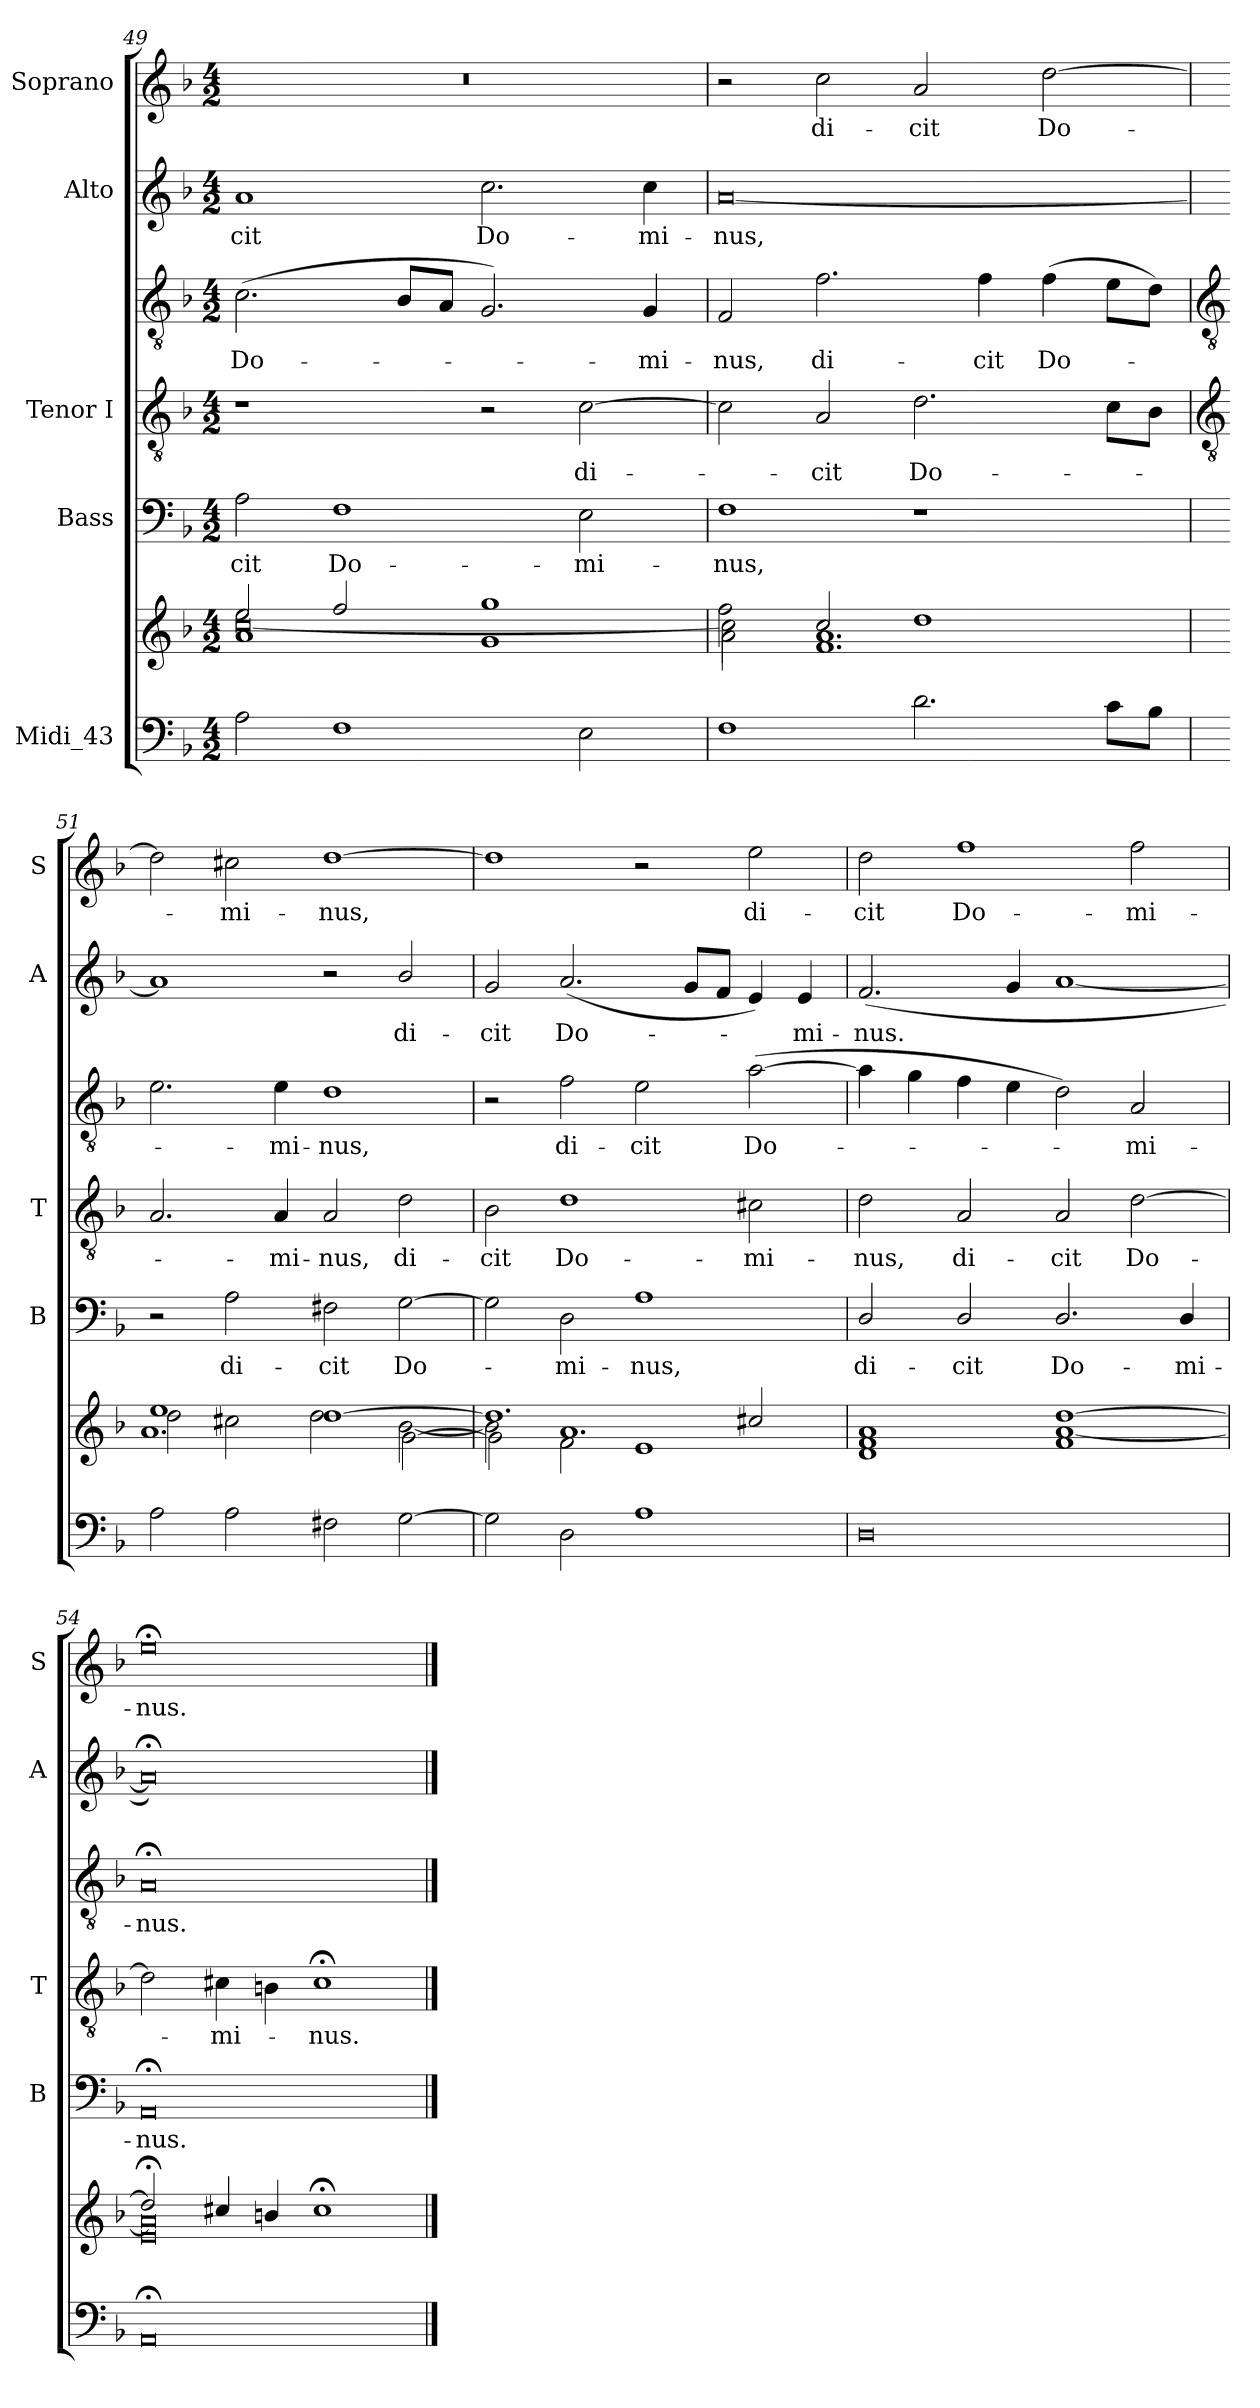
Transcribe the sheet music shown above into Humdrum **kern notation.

**kern	**kern	**kern	**text	**kern	**text	**kern	**text	**kern	**text	**kern	**text
*part5	*part5	*part4	*part4	*part3	*part3	*part3	*part3	*part2	*part2	*part1	*part1
*staff7	*staff6	*staff5	*staff5	*staff4	*staff4	*staff3	*staff3	*staff2	*staff2	*staff1	*staff1
*I"Midi_43	*	*I"Bass	*	*I"Tenor I	*	*	*	*I"Alto	*	*I"Soprano	*
*	*	*I'B	*	*I'T	*	*	*	*I'A	*	*I'S	*
*clefF4	*clefG2	*clefF4	*	*clefGv2	*	*clefGv2	*	*clefG2	*	*clefG2	*
*k[b-]	*k[b-]	*k[b-]	*	*k[b-]	*	*k[b-]	*	*k[b-]	*	*k[b-]	*
*F:	*F:	*F:	*	*F:	*	*F:	*	*F:	*	*F:	*
*M4/2	*M4/2	*M4/2	*	*M4/2	*	*M4/2	*	*M4/2	*	*M4/2	*
=49	=49	=49	=49	=49	=49	=49	=49	=49	=49	=49	=49
*	*^	*	*	*	*	*	*	*	*	*	*
*	*	*^	*	*	*	*	*	*	*	*	*	*
!	!	!	!	!	!LO:LY:b	!	!	!	!LO:LY:b	!	!LO:LY:b	!	!
2A	2ee/	[0cc\	1a\	2A	-cit	1r	.	(<2.c	Do-	1a	-cit	0r	.
!	!	!	!	!	!LO:LY:b	!	!	!	!	!	!	!	!
1F	2ff/	.	.	1F	Do-	.	.	.	.	.	.	.	.
.	.	.	.	.	.	.	.	8B-L	.	.	.	.	.
.	.	.	.	.	.	.	.	8AJ	.	.	.	.	.
!	!	!	!	!	!	!	!	!	!	!	!LO:LY:b	!	!
.	1gg/	.	1g\	.	.	2r	.	2.G)	.	2.cc	Do-	.	.
!	!	!	!	!	!LO:LY:b	!	!LO:LY:b	!	!	!	!	!	!
2E	.	.	.	2E	-mi-	[2c	-di-	.	.	.	.	.	.
!	!	!	!	!	!	!	!	!	!LO:LY:b	!	!LO:LY:b	!	!
.	.	.	.	.	.	.	.	4G	mi-	4cc	-mi-	.	.
=50	=50	=50	=50	=50	=50	=50	=50	=50	=50	=50	=50	=50	=50
!	!	!	!	!	!LO:LY:b	!	!	!	!LO:LY:b	!	!LO:LY:b	!	!
1F	2ff\	2cc\]	2a\	1F	-nus,	2c]	.	2F	nus,	[0a	-nus,	2r	.
!	!	!	!	!	!	!	!LO:LY:b	!	!LO:LY:b	!	!	!	!LO:LY:b
.	2cc/	1.a\	1.f\	.	.	2A	cit	2.f	di-	.	.	2cc	di-
!	!	!	!	!	!	!	!LO:LY:b	!	!	!	!	!	!LO:LY:b
2.d	1dd/	.	.	1r	.	2.d	Do-	.	.	.	.	2a	-cit
!	!	!	!	!	!	!	!	!	!LO:LY:b	!	!	!	!
.	.	.	.	.	.	.	.	4f	-cit	.	.	.	.
!	!	!	!	!	!	!	!	!	!LO:LY:b	!	!	!	!LO:LY:b
.	.	.	.	.	.	.	.	(>4f	Do-	.	.	[2dd	Do-
8cL	.	.	.	.	.	8cL	.	8eL	.	.	.	.	.
8B-J	.	.	.	.	.	8B-J	.	8dJ)	.	.	.	.	.
!!LO:LB:g=z
=51	=51	=51	=51	=51	=51	=51	=51	=51	=51	=51	=51	=51	=51
*	*	*	*	*	*	*clefGv2	*	*clefGv2	*	*	*	*	*
2A	1ee/	2dd\	1.a\	2r	.	2.A	.	2.e	.	1a]	.	2dd]	.
!	!	!	!	!	!LO:LY:b	!	!	!	!	!	!	!	!LO:LY:b
2A	.	2cc#X\	.	2A	di-	.	.	.	.	.	.	2cc#X	mi-
!	!	!	!	!	!	!	!LO:LY:b	!	!LO:LY:b	!	!	!	!
.	.	.	.	.	.	4A	mi-	4e	mi-	.	.	.	.
!	!	!	!	!	!LO:LY:b	!	!LO:LY:b	!	!LO:LY:b	!	!	!	!LO:LY:b
2F#X	[1dd/	2dd\	.	2F#X	-cit	2A	-nus,	1d	-nus,	2r	.	[1dd	-nus,
!	!	!	!	!	!LO:LY:b	!	!LO:LY:b	!	!	!	!LO:LY:b	!	!
[2G	.	[2b-\	[2g\	[2G	Do-	2d	di-	.	.	2b-/	di-	.	.
=52	=52	=52	=52	=52	=52	=52	=52	=52	=52	=52	=52	=52	=52
!	!	!	!	!	!	!	!LO:LY:b	!	!	!	!LO:LY:b	!	!
2G]	1.dd/]	2b-\]	2g\]	2G]	.	2B-	cit	2r	.	2g	-cit	1dd]	.
!	!	!	!	!	!LO:LY:b	!	!LO:LY:b	!	!LO:LY:b	!	!LO:LY:b	!	!
2D	.	1.a\	2f\	2D	mi-	1d	Do-	2f	-di-	(<2.a	Do-	.	.
!	!	!	!	!	!LO:LY:b	!	!	!	!LO:LY:b	!	!	!	!
1A	.	.	1e\	1A	-nus,	.	.	2e	-cit	.	.	2r	.
.	.	.	.	.	.	.	.	.	.	8gL	.	.	.
.	.	.	.	.	.	.	.	.	.	8fJ	.	.	.
!	!	!	!	!	!	!	!LO:LY:b	!	!LO:LY:b	!	!	!	!LO:LY:b
.	2cc#X/	.	.	.	.	2c#X	-mi-	(>[2a	Do-	4e)	.	2ee	di-
!	!	!	!	!	!	!	!	!	!	!	!LO:LY:b	!	!
.	.	.	.	.	.	.	.	.	.	4e	mi-	.	.
=53	=53	=53	=53	=53	=53	=53	=53	=53	=53	=53	=53	=53	=53
!	!	!	!	!	!LO:LY:b	!	!LO:LY:b	!	!	!	!LO:LY:b	!	!LO:LY:b
0D	1a/	1f\	1d\	2D/	di-	2d	-nus,	4a]	.	(<2.f	-nus.	2dd	-cit
.	.	.	.	.	.	.	.	4g	.	.	.	.	.
!	!	!	!	!	!LO:LY:b	!	!LO:LY:b	!	!	!	!	!	!LO:LY:b
.	.	.	.	2D/	-cit	2A	di-	4f	.	.	.	1ff	Do-
.	.	.	.	.	.	.	.	4e	.	4g	.	.	.
!	!	!	!	!	!LO:LY:b	!	!LO:LY:b	!	!	!	!	!	!
.	[1dd/	[1a\	1f\	2.D/	Do-	2A	-cit	2d)	.	[1a	.	.	.
!	!	!	!	!	!	!	!LO:LY:b	!	!LO:LY:b	!	!	!	!LO:LY:b
.	.	.	.	.	.	[2d	Do-	2A	-mi-	.	.	2ff	-mi-
!	!	!	!	!	!LO:LY:b	!	!	!	!	!	!	!	!
.	.	.	.	4D/	-mi-	.	.	.	.	.	.	.	.
=54	=54	=54	=54	=54	=54	=54	=54	=54	=54	=54	=54	=54	=54
!	!	!	!	!	!LO:LY:b	!	!	!	!LO:LY:b	!	!	!	!LO:LY:b
0AA;	2dd/]	0a\]	0e;\	0AA;<	-nus.	2d]	.	0A;<	nus.	0a;<])	.	0ee;<	-nus.
!	!	!	!	!	!	!	!LO:LY:b	!	!	!	!	!	!
.	4cc#X/	.	.	.	.	4c#X	mi-	.	.	.	.	.	.
.	4bn/	.	.	.	.	4Bn	.	.	.	.	.	.	.
!	!	!	!	!	!	!	!LO:LY:b	!	!	!	!	!	!
.	1cc#;</	.	.	.	.	1c#;<	nus.	.	.	.	.	.	.
*	*v	*v	*v	*	*	*	*	*	*	*	*	*	*
==	==	==	==	==	==	==	==	==	==	==	==
*-	*-	*-	*-	*-	*-	*-	*-	*-	*-	*-	*-
